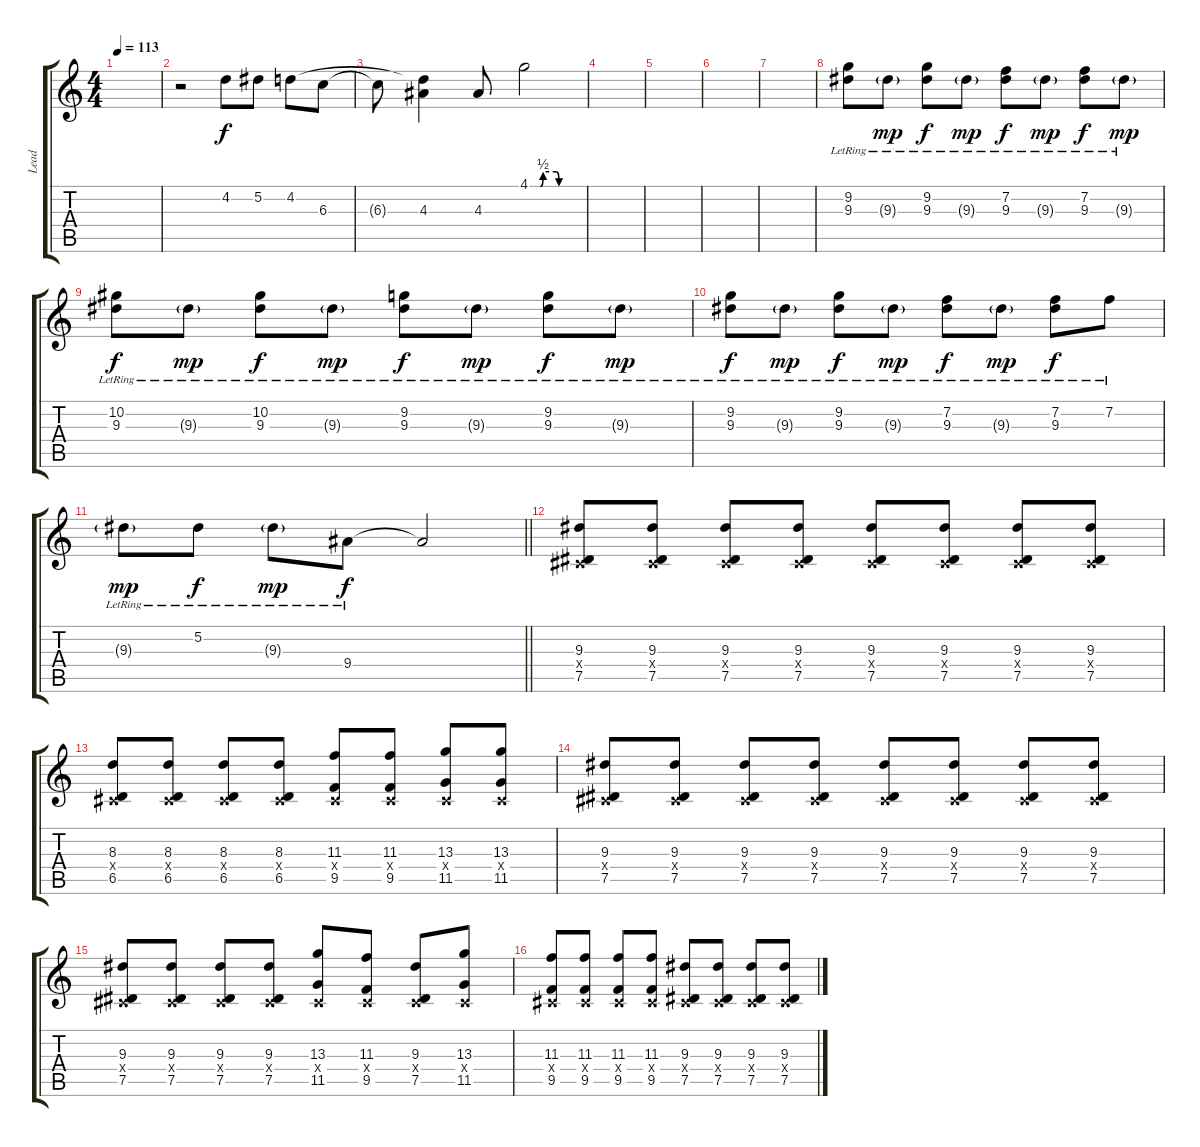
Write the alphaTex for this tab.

\track ("Lead" "Lead") {instrument distortionguitar}
\staff {score tabs}
\tuning (Eb4 Bb3 Gb3 Db3 Ab2 Eb2) {hide}
\ts (4 4)
\tempo 113
\clef g2
\ks c
|
r.2 4.2.8 5.2.8 4.2.8 6.3.8 |
6.3{t}.8 (4.2{t} 4.3).4 4.3.8 4.1{be (custom 0 0 12 0 15 2 30 2 33 0 60 0)}.2 |
|
|
|
|
(9.2{lr} 9.3{lr}).8{instrument electricguitarclean} 9.3{g lr}.8{dy mp} (9.2{lr} 9.3{lr}).8{dy f} 9.3{g lr}.8{dy mp} (7.2{lr} 9.3{lr}).8{dy f} 9.3{g lr}.8{dy mp} (7.2{lr} 9.3{lr}).8{dy f} 9.3{g lr}.8{dy mp} |
(10.2{lr} 9.3{lr}).8{dy f} 9.3{g lr}.8{dy mp} (10.2{lr} 9.3{lr}).8{dy f} 9.3{g lr}.8{dy mp} (9.2{lr} 9.3{lr}).8{dy f} 9.3{g lr}.8{dy mp} (9.2{lr} 9.3{lr}).8{dy f} 9.3{g lr}.8{dy mp} |
(9.2{lr} 9.3{lr}).8{dy f} 9.3{g lr}.8{dy mp} (9.2{lr} 9.3{lr}).8{dy f} 9.3{g lr}.8{dy mp} (7.2{lr} 9.3{lr}).8{dy f} 9.3{g lr}.8{dy mp} (7.2{lr} 9.3).8{dy f} 7.2{lr}.8 |
\barLineRight lightlight
9.3{g lr}.8{dy mp} 5.2{lr}.8{dy f} 9.3{g lr}.8{dy mp} 9.4{lr}.8{dy f} 9.4{t}.2 |
\section ("" "")
(9.3 0.4{x} 7.5).8{instrument distortionguitar} (9.3 0.4{x} 7.5).8 (9.3 0.4{x} 7.5).8 (9.3 0.4{x} 7.5).8 (9.3 0.4{x} 7.5).8 (9.3 0.4{x} 7.5).8 (9.3 0.4{x} 7.5).8 (9.3 0.4{x} 7.5).8 |
(8.3 0.4{x} 6.5).8 (8.3 0.4{x} 6.5).8 (8.3 0.4{x} 6.5).8 (8.3 0.4{x} 6.5).8 (11.3 0.4{x} 9.5).8 (11.3 0.4{x} 9.5).8 (13.3 0.4{x} 11.5).8 (13.3 0.4{x} 11.5).8 |
(9.3 0.4{x} 7.5).8 (9.3 0.4{x} 7.5).8 (9.3 0.4{x} 7.5).8 (9.3 0.4{x} 7.5).8 (9.3 0.4{x} 7.5).8 (9.3 0.4{x} 7.5).8 (9.3 0.4{x} 7.5).8 (9.3 0.4{x} 7.5).8 |
(9.3 0.4{x} 7.5).8 (9.3 0.4{x} 7.5).8 (9.3 0.4{x} 7.5).8 (9.3 0.4{x} 7.5).8 (13.3 0.4{x} 11.5).8 (11.3 0.4{x} 9.5).8 (9.3 0.4{x} 7.5).8 (13.3 0.4{x} 11.5).8 |
(11.3 0.4{x} 9.5).8 (11.3 0.4{x} 9.5).8 (11.3 0.4{x} 9.5).8 (11.3 0.4{x} 9.5).8 (9.3 0.4{x} 7.5).8 (9.3 0.4{x} 7.5).8 (9.3 0.4{x} 7.5).8 (9.3 0.4{x} 7.5).8
